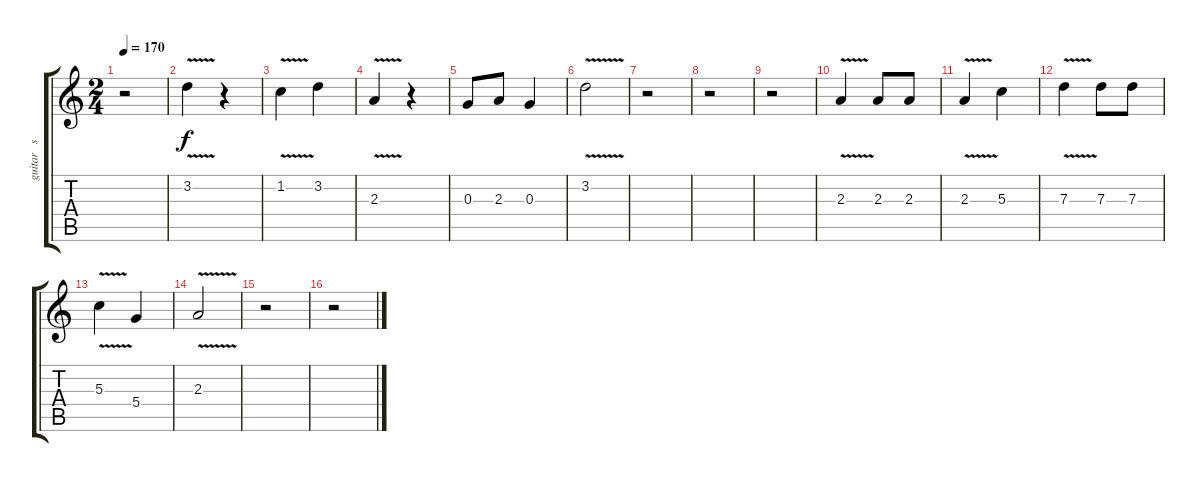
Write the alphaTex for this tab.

\track ("guitar   solo    two" "guitar   s") {instrument overdrivenguitar}
\staff {score tabs}
\tuning (E4 B3 G3 D3 A2 E2) {hide}
\ts (2 4)
\tempo 170
\clef g2
\ks c
r.2{dy f} |
3.2{v}.4 r.4 |
1.2{v}.4 3.2.4 |
2.3{v}.4 r.4 |
0.3.8 2.3.8 0.3.4 |
3.2{v}.2 |
r.2 |
r.2 |
r.2 |
2.3{v}.4 2.3.8 2.3.8 |
2.3{v}.4 5.3.4 |
7.3{v}.4 7.3.8 7.3.8 |
5.3{v}.4 5.4.4 |
2.3{v}.2 |
r.2 |
r.2
